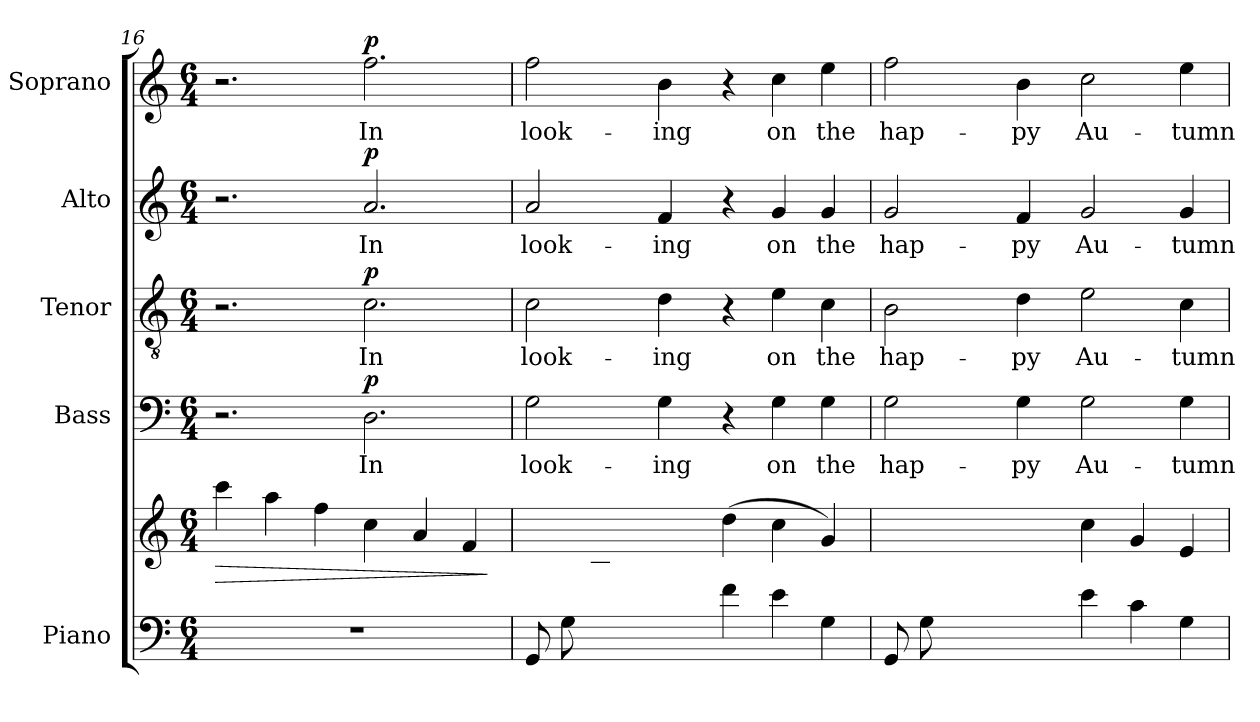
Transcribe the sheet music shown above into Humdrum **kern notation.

**kern	**kern	**dynam	**kern	**text	**dynam	**kern	**text	**dynam	**kern	**text	**dynam	**kern	**text	**dynam
*part5	*part5	*part5	*part4	*part4	*part4	*part3	*part3	*part3	*part2	*part2	*part2	*part1	*part1	*part1
*staff6	*staff5	*staff5/6	*staff4	*staff4	*staff4	*staff3	*staff3	*staff3	*staff2	*staff2	*staff2	*staff1	*staff1	*staff1
*I"Piano	*	*	*I"Bass	*	*	*I"Tenor	*	*	*I"Alto	*	*	*I"Soprano	*	*
*	*	*	*I'B	*	*	*I'T	*	*	*I'A	*	*	*I'S	*	*
*clefF4	*clefG2	*	*clefF4	*	*	*clefGv2	*	*	*clefG2	*	*	*clefG2	*	*
*k[]	*k[]	*	*k[]	*	*	*k[]	*	*	*k[]	*	*	*k[]	*	*
*C:	*C:	*	*C:	*	*	*C:	*	*	*C:	*	*	*C:	*	*
*M6/4	*M6/4	*	*M6/4	*	*	*M6/4	*	*	*M6/4	*	*	*M6/4	*	*
=16	=16	=16	=16	=16	=16	=16	=16	=16	=16	=16	=16	=16	=16	=16
!LO:N:vis=1	!	!LO:HP:b	!	!	!	!	!	!	!	!	!	!	!	!
1.r	4ccc	>	2.r	.	.	2.r	.	.	2.r	.	.	2.r	.	.
.	4aa	.	.	.	.	.	.	.	.	.	.	.	.	.
.	4ff	.	.	.	.	.	.	.	.	.	.	.	.	.
!	!	!	!	!LO:LY:b	!LO:DY:b	!	!LO:LY:b	!LO:DY:b	!	!LO:LY:b	!LO:DY:b	!	!LO:LY:b	!LO:DY:b
.	4cc	.	2.D	In	p	2.c	In	p	2.a	In	p	2.ff	In	p
.	4a	.	.	.	.	.	.	.	.	.	.	.	.	.
.	4f	.	.	.	.	.	.	.	.	.	.	.	.	.
.	.	]	.	.	.	.	.	.	.	.	.	.	.	.
=17	=17	=17	=17	=17	=17	=17	=17	=17	=17	=17	=17	=17	=17	=17
*^	*	*	*	*	*	*	*	*	*	*	*	*	*	*
!	!	!	!	!	!LO:LY:b	!	!	!LO:LY:b	!	!	!LO:LY:b	!	!	!LO:LY:b	!
(>8GGL	2.ryy	4ryy	.	2G	look-	.	2c	look-	.	2a	look-	.	2ff	look-	.
8G	.	.	.	.	.	.	.	.	.	.	.	.	.	.	.
1ryy	.	8c	.	.	.	.	.	.	.	.	.	.	.	.	.
.	.	8a	.	.	.	.	.	.	.	.	.	.	.	.	.
!	!	!	!	!	!LO:LY:b	!	!	!LO:LY:b	!	!	!LO:LY:b	!	!	!LO:LY:b	!
.	.	8b	.	4G	-ing	.	4d	-ing	.	4f	-ing	.	4b	-ing	.
.	.	8fJ)	.	.	.	.	.	.	.	.	.	.	.	.	.
.	4f	(>4dd	.	4r	.	.	4r	.	.	4r	.	.	4r	.	.
!	!	!	!	!	!LO:LY:b	!	!	!LO:LY:b	!	!	!LO:LY:b	!	!	!LO:LY:b	!
.	4e	4cc	.	4G	on	.	4e	on	.	4g	on	.	4cc	on	.
!	!	!	!	!	!LO:LY:b	!	!	!LO:LY:b	!	!	!LO:LY:b	!	!	!LO:LY:b	!
4ryy	4G	4g)	.	4G	the	.	4c	the	.	4g	the	.	4ee	the	.
=18	=18	=18	=18	=18	=18	=18	=18	=18	=18	=18	=18	=18	=18	=18	=18
!	!	!	!	!	!LO:LY:b	!	!	!LO:LY:b	!	!	!LO:LY:b	!	!	!LO:LY:b	!
(>8GGL	2.ryy	4ryy	.	2G	hap-	.	2B	hap-	.	2g	hap-	.	2ff	hap-	.
8G	.	.	.	.	.	.	.	.	.	.	.	.	.	.	.
1ryy	.	8d	.	.	.	.	.	.	.	.	.	.	.	.	.
.	.	8f	.	.	.	.	.	.	.	.	.	.	.	.	.
!	!	!	!	!	!LO:LY:b	!	!	!LO:LY:b	!	!	!LO:LY:b	!	!	!LO:LY:b	!
.	.	8b	.	4G	-py	.	4d	-py	.	4f	-py	.	4b	-py	.
.	.	8fJ	.	.	.	.	.	.	.	.	.	.	.	.	.
!	!	!	!	!	!LO:LY:b	!	!	!LO:LY:b	!	!	!LO:LY:b	!	!	!LO:LY:b	!
.	4e	4cc	.	2G	Au-	.	2e	Au-	.	2g	Au-	.	2cc	Au-	.
.	4c	4g	.	.	.	.	.	.	.	.	.	.	.	.	.
!	!	!	!	!	!LO:LY:b	!	!	!LO:LY:b	!	!	!LO:LY:b	!	!	!LO:LY:b	!
4ryy	4G	4e)	.	4G	-tumn	.	4c	-tumn	.	4g	-tumn	.	4ee	-tumn	.
*v	*v	*	*	*	*	*	*	*	*	*	*	*	*	*	*
=	=	=	=	=	=	=	=	=	=	=	=	=	=	=
*-	*-	*-	*-	*-	*-	*-	*-	*-	*-	*-	*-	*-	*-	*-
